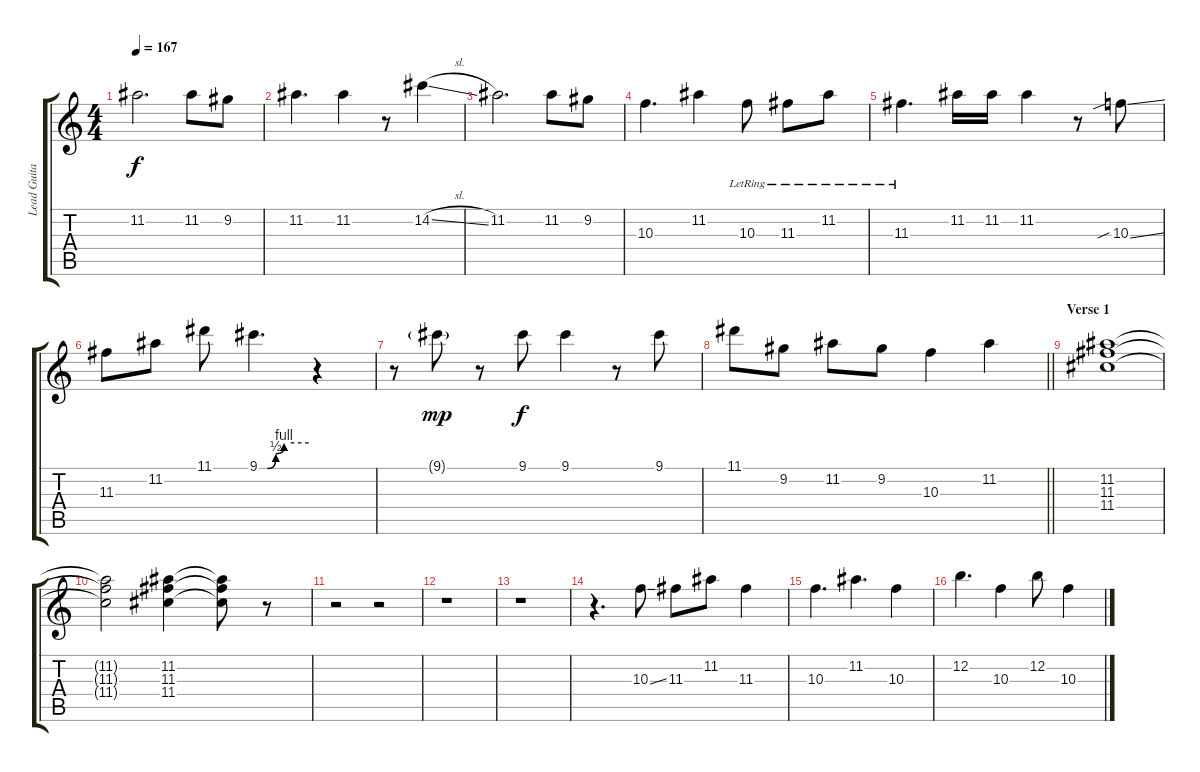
\track ("Lead Guitar" "Lead Guita") {instrument overdrivenguitar}
\staff {score tabs}
\tuning (E4 B3 G3 D3 A2 E2) {hide}
\ts (4 4)
\tempo 167
\clef g2
\ks c
11.2.2{d dy f} 11.2.8 9.2.8 |
11.2.4{d} 11.2.4 r.8 14.2{sl}.4 |
11.2.2{d} 11.2.8 9.2.8 |
10.3.4{d} 11.2.4 10.3{lr}.8 11.3{lr}.8 11.2{lr}.8 |
11.3{lr}.4{d} 11.2.16 11.2.16 11.2.4 r.8 10.3{sib ss}.8 |
11.3.8 11.2.8 11.1.8 9.1{be (custom 0 0 10 0 20 2 30 4 60 4)}.4{d} r.4 |
r.8 9.1{g}.8{dy mp} r.8 9.1.8{dy f} 9.1.4 r.8 9.1.8 |
\barLineRight lightlight
11.1.8 9.2.8 11.2.8 9.2.8 10.3.4 11.2.4 |
\section ("" "Verse 1")
(11.2 11.3 11.4).1 |
(11.2{t} 11.3{t} 11.4{t}).2 (11.2 11.3 11.4).4 (11.2{t} 11.3{t} 11.4{t}).8 r.8 |
r.2 r.2 |
r.1 |
r.1 |
r.4{d} 10.3{ss}.8 11.3.8 11.2.8 11.3.4 |
10.3.4{d} 11.2.4{d} 10.3.4 |
12.2.4{d} 10.3.4 12.2.8 10.3.4
